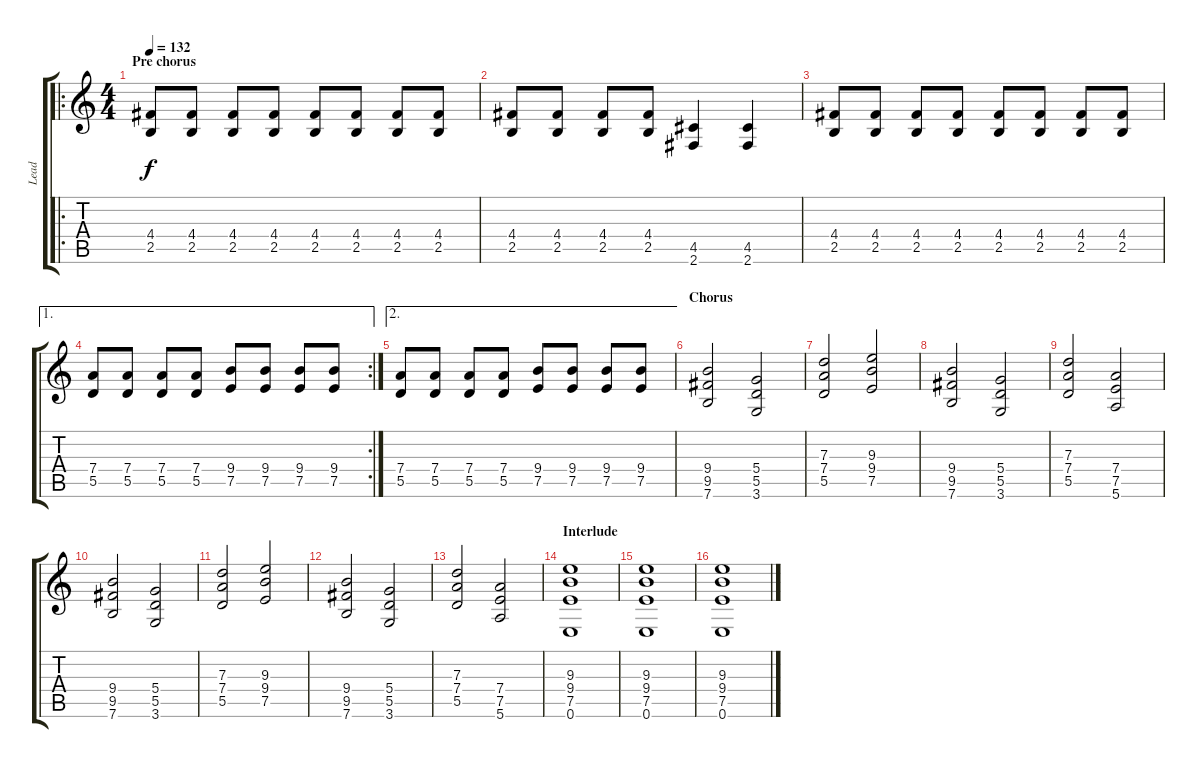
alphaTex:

\track ("Lead" "Lead") {instrument overdrivenguitar}
\staff {score tabs}
\tuning (E4 B3 G3 D3 A2 E2) {hide}
\ro
\ts (4 4)
\section ("" "Pre chorus")
\tempo 132
\clef g2
\ks c
(4.4 2.5).8{dy f volume 12} (4.4 2.5).8 (4.4 2.5).8 (4.4 2.5).8 (4.4 2.5).8 (4.4 2.5).8 (4.4 2.5).8 (4.4 2.5).8 |
(4.4 2.5).8 (4.4 2.5).8 (4.4 2.5).8 (4.4 2.5).8 (4.5 2.6).4 (4.5 2.6).4 |
(4.4 2.5).8{volume 12} (4.4 2.5).8 (4.4 2.5).8 (4.4 2.5).8 (4.4 2.5).8 (4.4 2.5).8 (4.4 2.5).8 (4.4 2.5).8 |
\ae 1
\rc 2
(7.4 5.5).8 (7.4 5.5).8 (7.4 5.5).8 (7.4 5.5).8 (9.4 7.5).8 (9.4 7.5).8 (9.4 7.5).8 (9.4 7.5).8 |
\ae 2
(7.4 5.5).8 (7.4 5.5).8 (7.4 5.5).8 (7.4 5.5).8 (9.4 7.5).8 (9.4 7.5).8 (9.4 7.5).8 (9.4 7.5).8 |
\section ("" "Chorus")
(9.4 9.5 7.6).2 (5.4 5.5 3.6).2 |
(7.3 7.4 5.5).2 (9.3 9.4 7.5).2 |
(9.4 9.5 7.6).2 (5.4 5.5 3.6).2 |
(7.3 7.4 5.5).2 (7.4 7.5 5.6).2 |
(9.4 9.5 7.6).2 (5.4 5.5 3.6).2 |
(7.3 7.4 5.5).2 (9.3 9.4 7.5).2 |
(9.4 9.5 7.6).2 (5.4 5.5 3.6).2 |
(7.3 7.4 5.5).2 (7.4 7.5 5.6).2 |
\section ("" "Interlude")
(9.3 9.4 7.5 0.6).1 |
(9.3 9.4 7.5 0.6).1 |
(9.3 9.4 7.5 0.6).1
